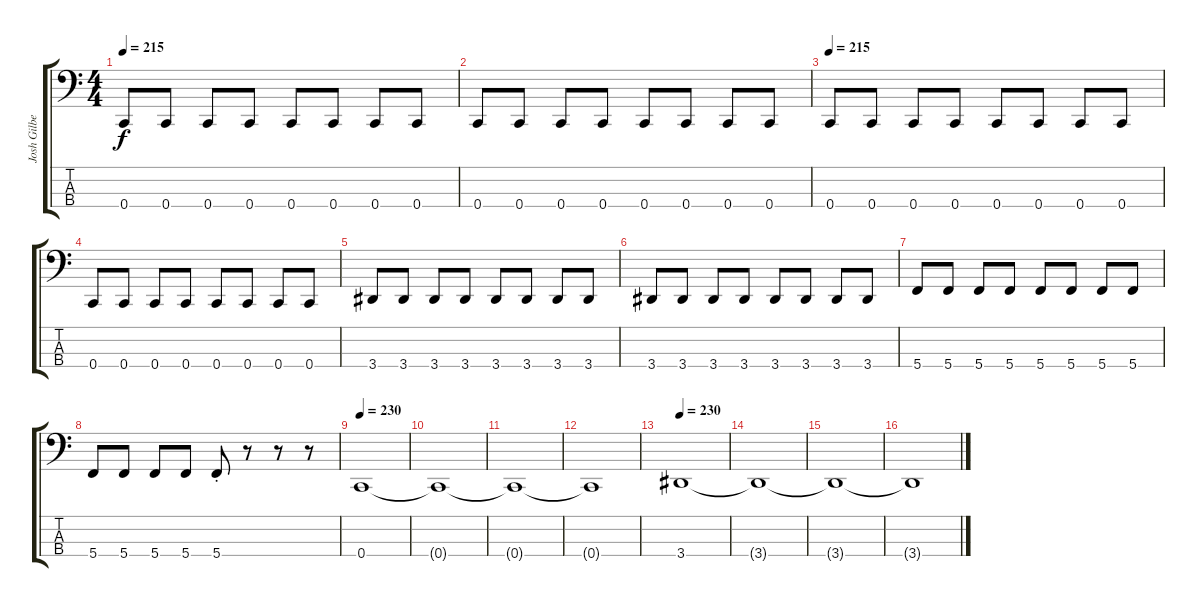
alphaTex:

\track ("Josh Gilbert" "Josh Gilbe") {instrument electricbasspick}
\staff {score tabs}
\tuning (F2 C2 G1 C1) {hide}
\ts (4 4)
\tempo 215
\clef f4
\ks c
0.4.8{dy f} 0.4.8 0.4.8 0.4.8 0.4.8 0.4.8 0.4.8 0.4.8 |
0.4.8 0.4.8 0.4.8 0.4.8 0.4.8 0.4.8 0.4.8 0.4.8 |
\tempo 215
0.4.8 0.4.8 0.4.8 0.4.8 0.4.8 0.4.8 0.4.8 0.4.8 |
0.4.8 0.4.8 0.4.8 0.4.8 0.4.8 0.4.8 0.4.8 0.4.8 |
3.4.8 3.4.8 3.4.8 3.4.8 3.4.8 3.4.8 3.4.8 3.4.8 |
3.4.8 3.4.8 3.4.8 3.4.8 3.4.8 3.4.8 3.4.8 3.4.8 |
5.4.8 5.4.8 5.4.8 5.4.8 5.4.8 5.4.8 5.4.8 5.4.8 |
5.4.8 5.4.8 5.4.8 5.4.8 5.4{st}.8 r.8 r.8 r.8 |
\tempo 230
0.4.1 |
0.4{t}.1 |
0.4{t}.1 |
0.4{t}.1 |
\tempo 230
3.4.1 |
3.4{t}.1 |
3.4{t}.1 |
3.4{t}.1
